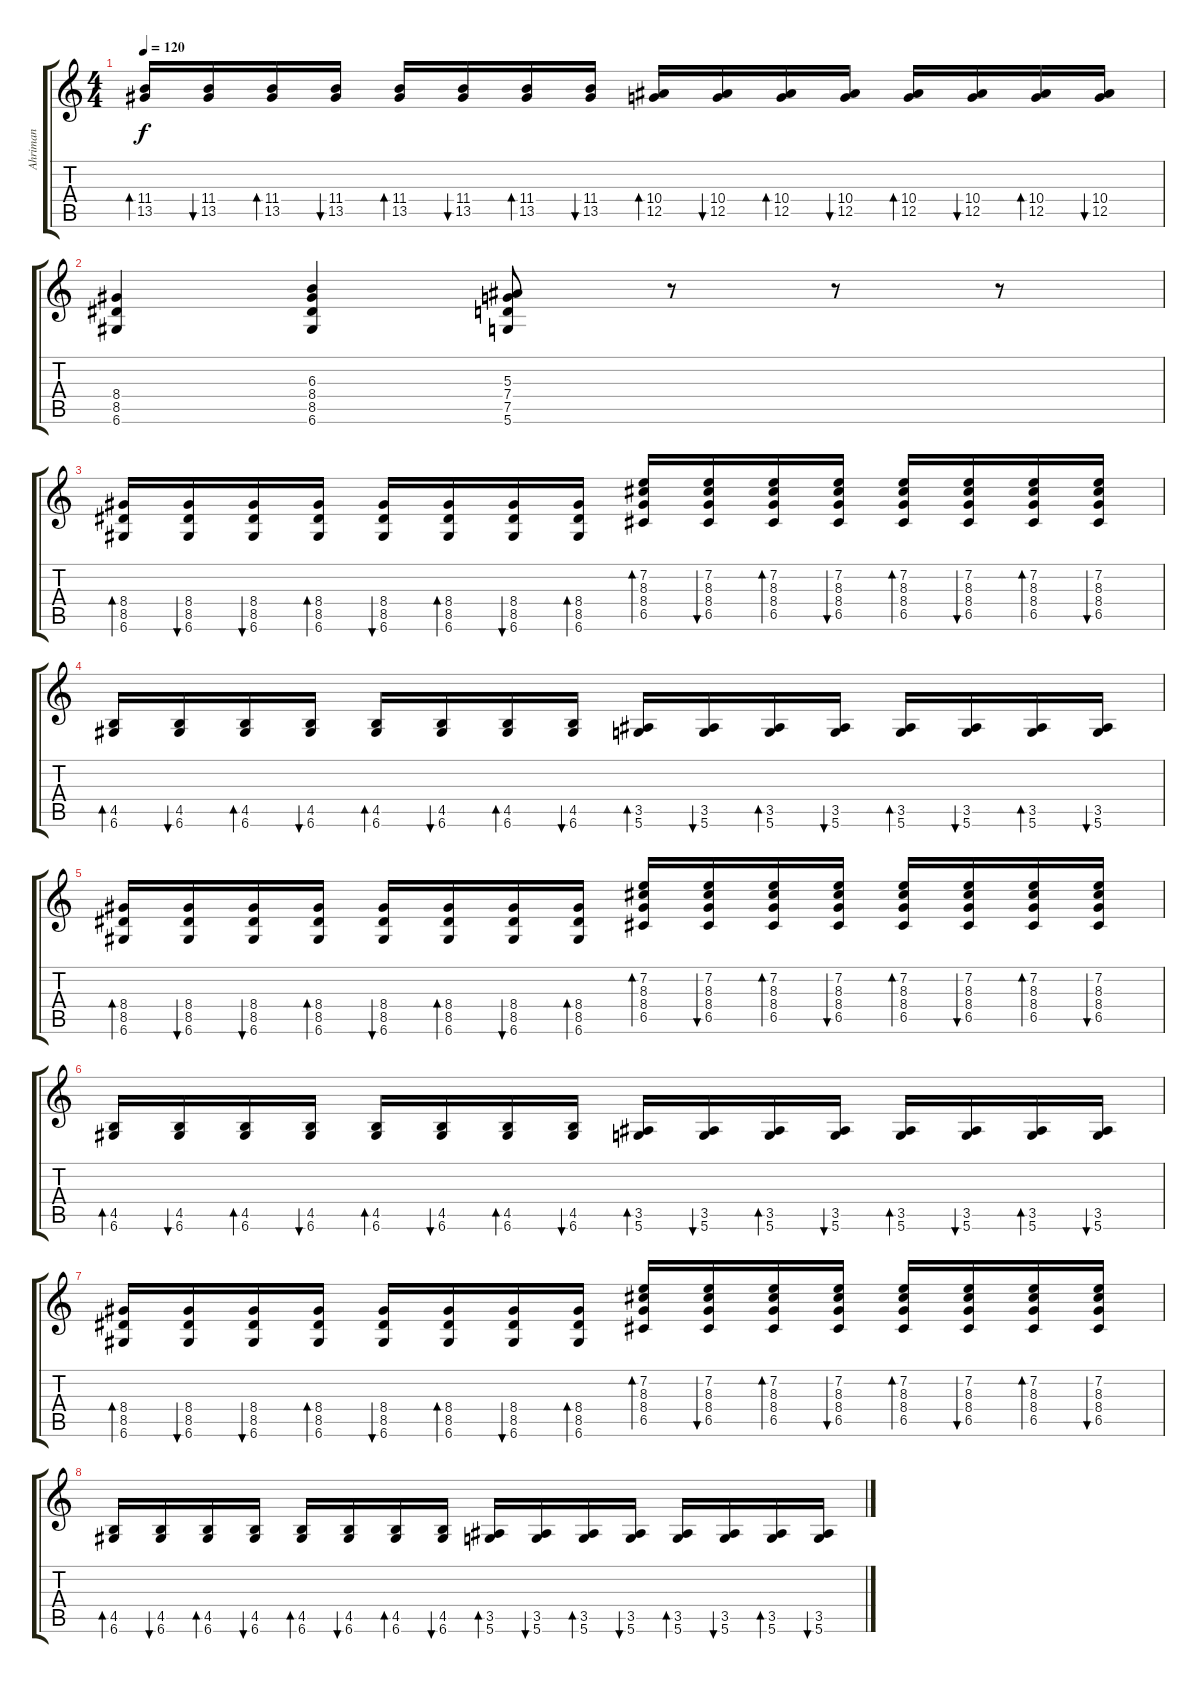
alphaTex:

\track ("Ahriman" "Ahriman") {instrument distortionguitar}
\staff {score tabs}
\tuning (D4 A3 F3 C3 G2 D2) {hide}
\ts (4 4)
\tempo 120
\clef g2
\ks c
(11.4 13.5).16{bd 30 dy f} (11.4 13.5).16{bu 30} (11.4 13.5).16{bd 30} (11.4 13.5).16{bu 30} (11.4 13.5).16{bd 30} (11.4 13.5).16{bu 30} (11.4 13.5).16{bd 30} (11.4 13.5).16{bu 30} (10.4 12.5).16{bd 30} (10.4 12.5).16{bu 30} (10.4 12.5).16{bd 30} (10.4 12.5).16{bu 30} (10.4 12.5).16{bd 30} (10.4 12.5).16{bu 30} (10.4 12.5).16{bd 30} (10.4 12.5).16{bu 30} |
(8.4 8.5 6.6).4 (6.3 8.4 8.5 6.6).4 (5.3 7.4 7.5 5.6).8 r.8 r.8 r.8 |
(8.4 8.5 6.6).16{bd 60} (8.4 8.5 6.6).16{bu 60} (8.4 8.5 6.6).16{bu 60} (8.4 8.5 6.6).16{bd 60} (8.4 8.5 6.6).16{bu 60} (8.4 8.5 6.6).16{bd 60} (8.4 8.5 6.6).16{bu 60} (8.4 8.5 6.6).16{bd 60} (7.2 8.3 8.4 6.5).16{bd 60} (7.2 8.3 8.4 6.5).16{bu 60} (7.2 8.3 8.4 6.5).16{bd 60} (7.2 8.3 8.4 6.5).16{bu 60} (7.2 8.3 8.4 6.5).16{bd 60} (7.2 8.3 8.4 6.5).16{bu 60} (7.2 8.3 8.4 6.5).16{bd 60} (7.2 8.3 8.4 6.5).16{bu 60} |
(4.5 6.6).16{bd 60} (4.5 6.6).16{bu 60} (4.5 6.6).16{bd 60} (4.5 6.6).16{bu 60} (4.5 6.6).16{bd 60} (4.5 6.6).16{bu 60} (4.5 6.6).16{bd 60} (4.5 6.6).16{bu 60} (3.5 5.6).16{bd 60} (3.5 5.6).16{bu 60} (3.5 5.6).16{bd 60} (3.5 5.6).16{bu 60} (3.5 5.6).16{bd 60} (3.5 5.6).16{bu 60} (3.5 5.6).16{bd 60} (3.5 5.6).16{bu 60} |
(8.4 8.5 6.6).16{bd 60} (8.4 8.5 6.6).16{bu 60} (8.4 8.5 6.6).16{bu 60} (8.4 8.5 6.6).16{bd 60} (8.4 8.5 6.6).16{bu 60} (8.4 8.5 6.6).16{bd 60} (8.4 8.5 6.6).16{bu 60} (8.4 8.5 6.6).16{bd 60} (7.2 8.3 8.4 6.5).16{bd 60} (7.2 8.3 8.4 6.5).16{bu 60} (7.2 8.3 8.4 6.5).16{bd 60} (7.2 8.3 8.4 6.5).16{bu 60} (7.2 8.3 8.4 6.5).16{bd 60} (7.2 8.3 8.4 6.5).16{bu 60} (7.2 8.3 8.4 6.5).16{bd 60} (7.2 8.3 8.4 6.5).16{bu 60} |
(4.5 6.6).16{bd 60} (4.5 6.6).16{bu 60} (4.5 6.6).16{bd 60} (4.5 6.6).16{bu 60} (4.5 6.6).16{bd 60} (4.5 6.6).16{bu 60} (4.5 6.6).16{bd 60} (4.5 6.6).16{bu 60} (3.5 5.6).16{bd 60} (3.5 5.6).16{bu 60} (3.5 5.6).16{bd 60} (3.5 5.6).16{bu 60} (3.5 5.6).16{bd 60} (3.5 5.6).16{bu 60} (3.5 5.6).16{bd 60} (3.5 5.6).16{bu 60} |
(8.4 8.5 6.6).16{bd 60} (8.4 8.5 6.6).16{bu 60} (8.4 8.5 6.6).16{bu 60} (8.4 8.5 6.6).16{bd 60} (8.4 8.5 6.6).16{bu 60} (8.4 8.5 6.6).16{bd 60} (8.4 8.5 6.6).16{bu 60} (8.4 8.5 6.6).16{bd 60} (7.2 8.3 8.4 6.5).16{bd 60} (7.2 8.3 8.4 6.5).16{bu 60} (7.2 8.3 8.4 6.5).16{bd 60} (7.2 8.3 8.4 6.5).16{bu 60} (7.2 8.3 8.4 6.5).16{bd 60} (7.2 8.3 8.4 6.5).16{bu 60} (7.2 8.3 8.4 6.5).16{bd 60} (7.2 8.3 8.4 6.5).16{bu 60} |
(4.5 6.6).16{bd 60} (4.5 6.6).16{bu 60} (4.5 6.6).16{bd 60} (4.5 6.6).16{bu 60} (4.5 6.6).16{bd 60} (4.5 6.6).16{bu 60} (4.5 6.6).16{bd 60} (4.5 6.6).16{bu 60} (3.5 5.6).16{bd 60} (3.5 5.6).16{bu 60} (3.5 5.6).16{bd 60} (3.5 5.6).16{bu 60} (3.5 5.6).16{bd 60} (3.5 5.6).16{bu 60} (3.5 5.6).16{bd 60} (3.5 5.6).16{bu 60}
